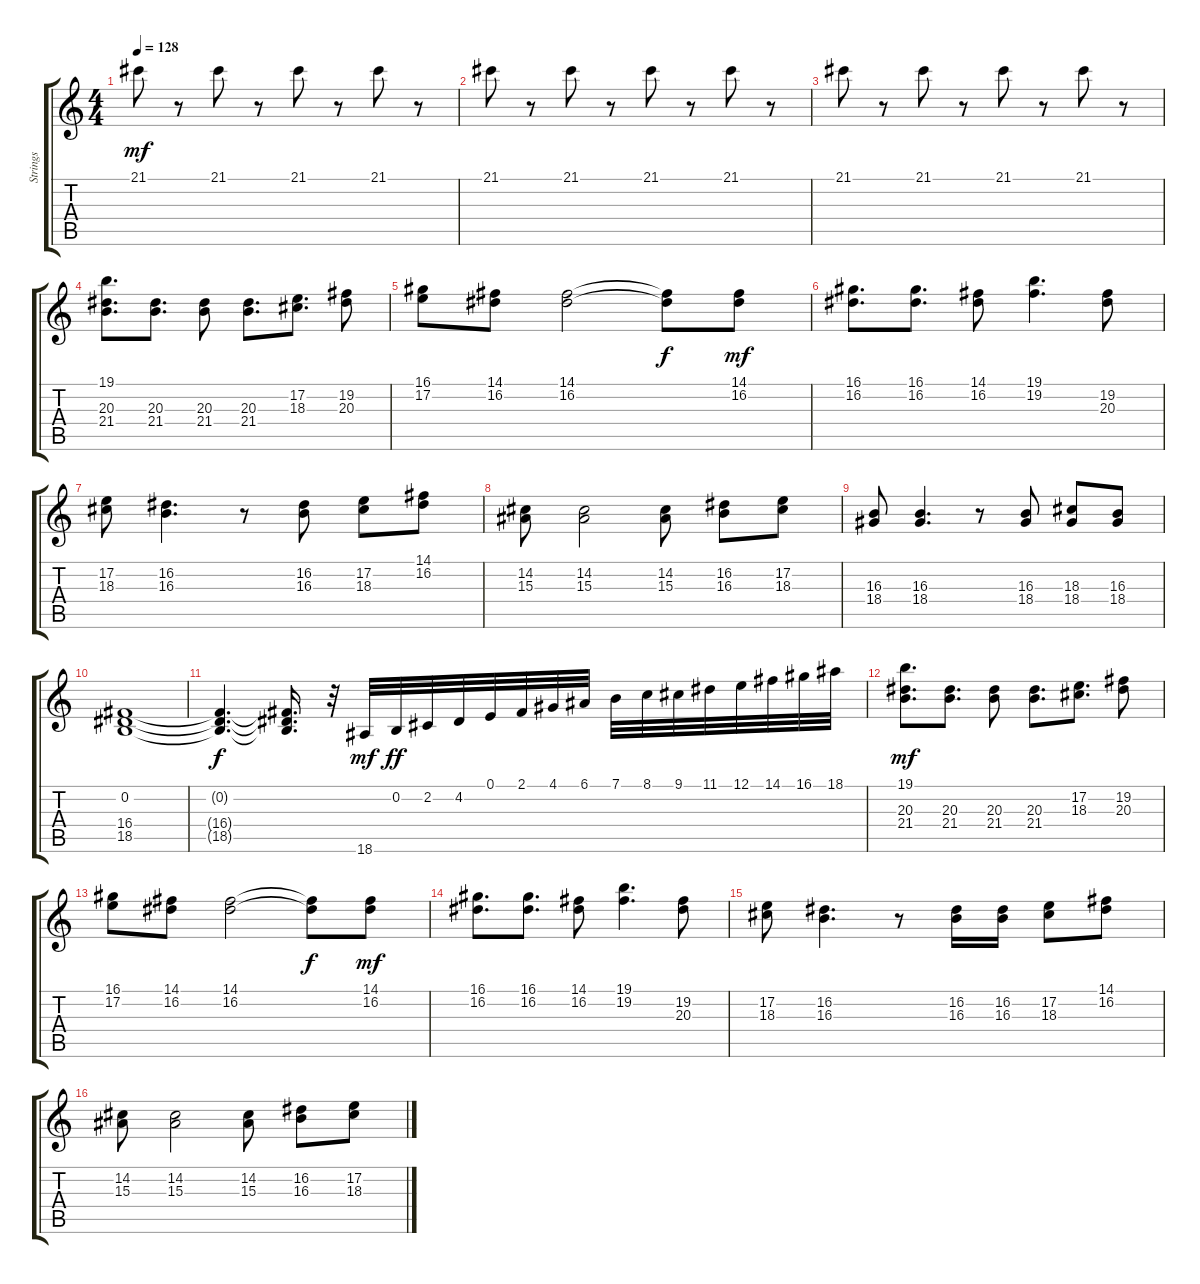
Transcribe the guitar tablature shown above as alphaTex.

\track ("Strings" "Strings") {instrument synthstrings1}
\staff {score tabs}
\tuning (E4 B3 G3 D3 A2 E2) {hide}
\ts (4 4)
\tempo 128
\clef g2
\ks c
21.1.8{dy mf} r.8 21.1.8 r.8 21.1.8 r.8 21.1.8 r.8 |
21.1.8 r.8 21.1.8 r.8 21.1.8 r.8 21.1.8 r.8 |
21.1.8 r.8 21.1.8 r.8 21.1.8 r.8 21.1.8 r.8 |
(19.1 20.3 21.4).8{d} (20.3 21.4).8{d} (20.3 21.4).8 (20.3 21.4).8{d} (17.2 18.3).8{d} (19.2 20.3).8 |
(16.1 17.2).8 (14.1 16.2).8 (14.1 16.2).2 (14.1{t} 16.2{t}).8{dy f} (14.1 16.2).8{dy mf} |
(16.1 16.2).8{d} (16.1 16.2).8{d} (14.1 16.2).8 (19.1 19.2).4{d} (19.2 20.3).8 |
(17.2 18.3).8 (16.2 16.3).4{d} r.8 (16.2 16.3).8 (17.2 18.3).8 (14.1 16.2).8 |
(14.2 15.3).8 (14.2 15.3).2 (14.2 15.3).8 (16.2 16.3).8 (17.2 18.3).8 |
(16.3 18.4).8 (16.3 18.4).4{d} r.8 (16.3 18.4).8 (18.3 18.4).8 (16.3 18.4).8 |
(0.2 16.4 18.5).1 |
(0.2{t} 16.4{t} 18.5{t}).4{d dy f} (0.2{t} 16.4{t} 18.5{t}).16{d} r.32 18.6.32{dy mf} 0.2.32{dy ff} 2.2.32 4.2.32 0.1.32 2.1.32 4.1.32 6.1.32 7.1.32 8.1.32 9.1.32 11.1.32 12.1.32 14.1.32 16.1.32 18.1.32 |
(19.1 20.3 21.4).8{d dy mf} (20.3 21.4).8{d} (20.3 21.4).8 (20.3 21.4).8{d} (17.2 18.3).8{d} (19.2 20.3).8 |
(16.1 17.2).8 (14.1 16.2).8 (14.1 16.2).2 (14.1{t} 16.2{t}).8{dy f} (14.1 16.2).8{dy mf} |
(16.1 16.2).8{d} (16.1 16.2).8{d} (14.1 16.2).8 (19.1 19.2).4{d} (19.2 20.3).8 |
(17.2 18.3).8 (16.2 16.3).4{d} r.8 (16.2 16.3).16 (16.2 16.3).16 (17.2 18.3).8 (14.1 16.2).8 |
(14.2 15.3).8 (14.2 15.3).2 (14.2 15.3).8 (16.2 16.3).8 (17.2 18.3).8
